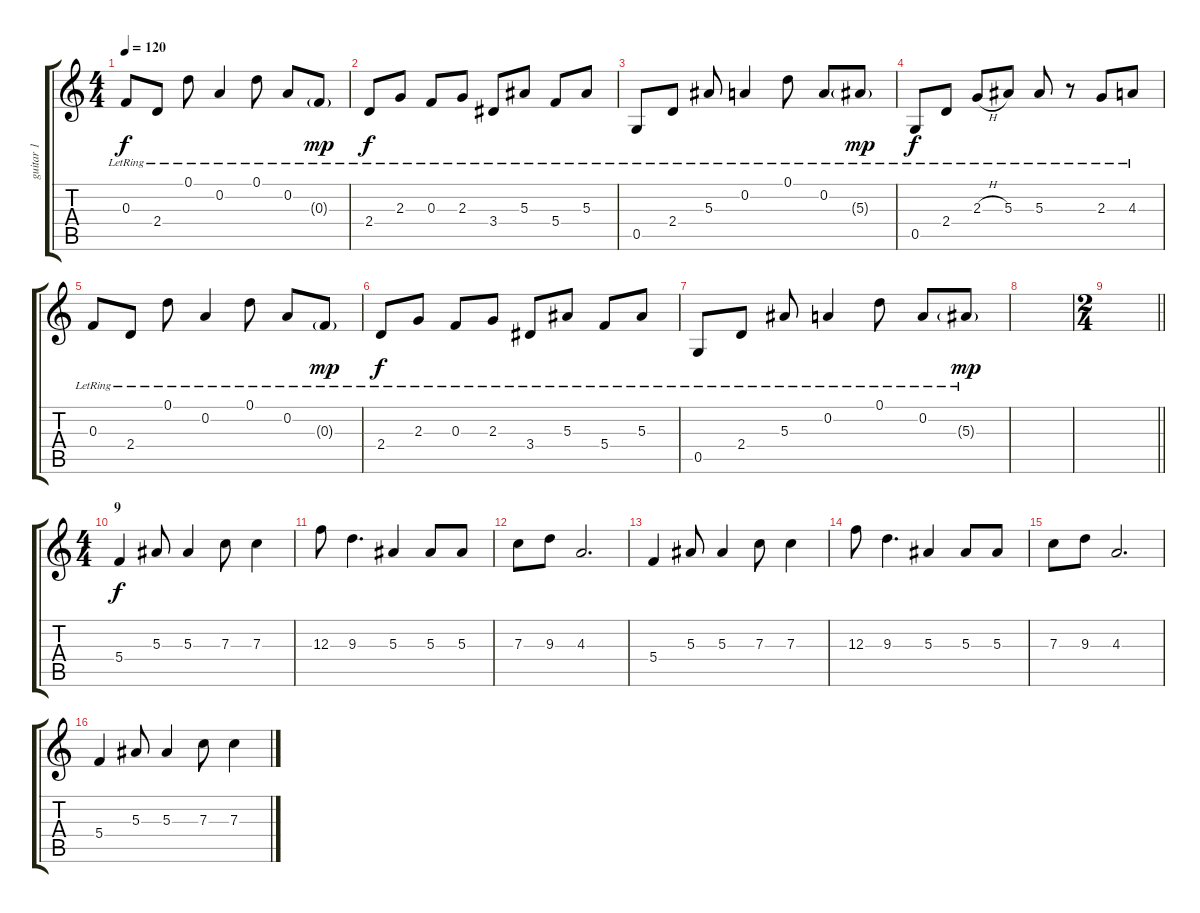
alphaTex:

\track ("guitar 1" "guitar 1") {instrument distortionguitar}
\staff {score tabs}
\tuning (D4 A3 F3 C3 G2 D2) {hide}
\ts (4 4)
\tempo 120
\clef g2
\ks c
0.3{lr}.8{dy f} 2.4{lr}.8 0.1{lr}.8 0.2{lr}.4 0.1{lr}.8 0.2{lr}.8 0.3{g lr}.8{dy mp} |
2.4{lr}.8{dy f} 2.3{lr}.8 0.3{lr}.8 2.3{lr}.8 3.4{lr}.8 5.3{lr}.8 5.4{lr}.8 5.3{lr}.8 |
0.5{lr}.8 2.4{lr}.8 5.3{lr}.8 0.2{lr}.4 0.1{lr}.8 0.2{lr}.8 5.3{g lr}.8{dy mp} |
0.5{lr}.8{dy f} 2.4{lr}.8 2.3{h lr}.8 5.3{lr}.8 5.3{lr}.8 r.8 2.3{lr}.8 4.3{lr}.8 |
0.3{lr}.8 2.4{lr}.8 0.1{lr}.8 0.2{lr}.4 0.1{lr}.8 0.2{lr}.8 0.3{g lr}.8{dy mp} |
2.4{lr}.8{dy f} 2.3{lr}.8 0.3{lr}.8 2.3{lr}.8 3.4{lr}.8 5.3{lr}.8 5.4{lr}.8 5.3{lr}.8 |
0.5{lr}.8 2.4{lr}.8 5.3{lr}.8 0.2{lr}.4 0.1{lr}.8 0.2{lr}.8 5.3{g lr}.8{dy mp} |
|
\ts (2 4)
\barLineRight lightlight
|
\ts (4 4)
\section ("" "9")
5.4.4{dy f instrument distortionguitar} 5.3.8 5.3.4 7.3.8 7.3.4 |
12.3.8 9.3.4{d} 5.3.4 5.3.8 5.3.8 |
7.3.8 9.3.8 4.3.2{d} |
5.4.4 5.3.8 5.3.4 7.3.8 7.3.4 |
12.3.8 9.3.4{d} 5.3.4 5.3.8 5.3.8 |
7.3.8 9.3.8 4.3.2{d} |
5.4.4 5.3.8 5.3.4 7.3.8 7.3.4
